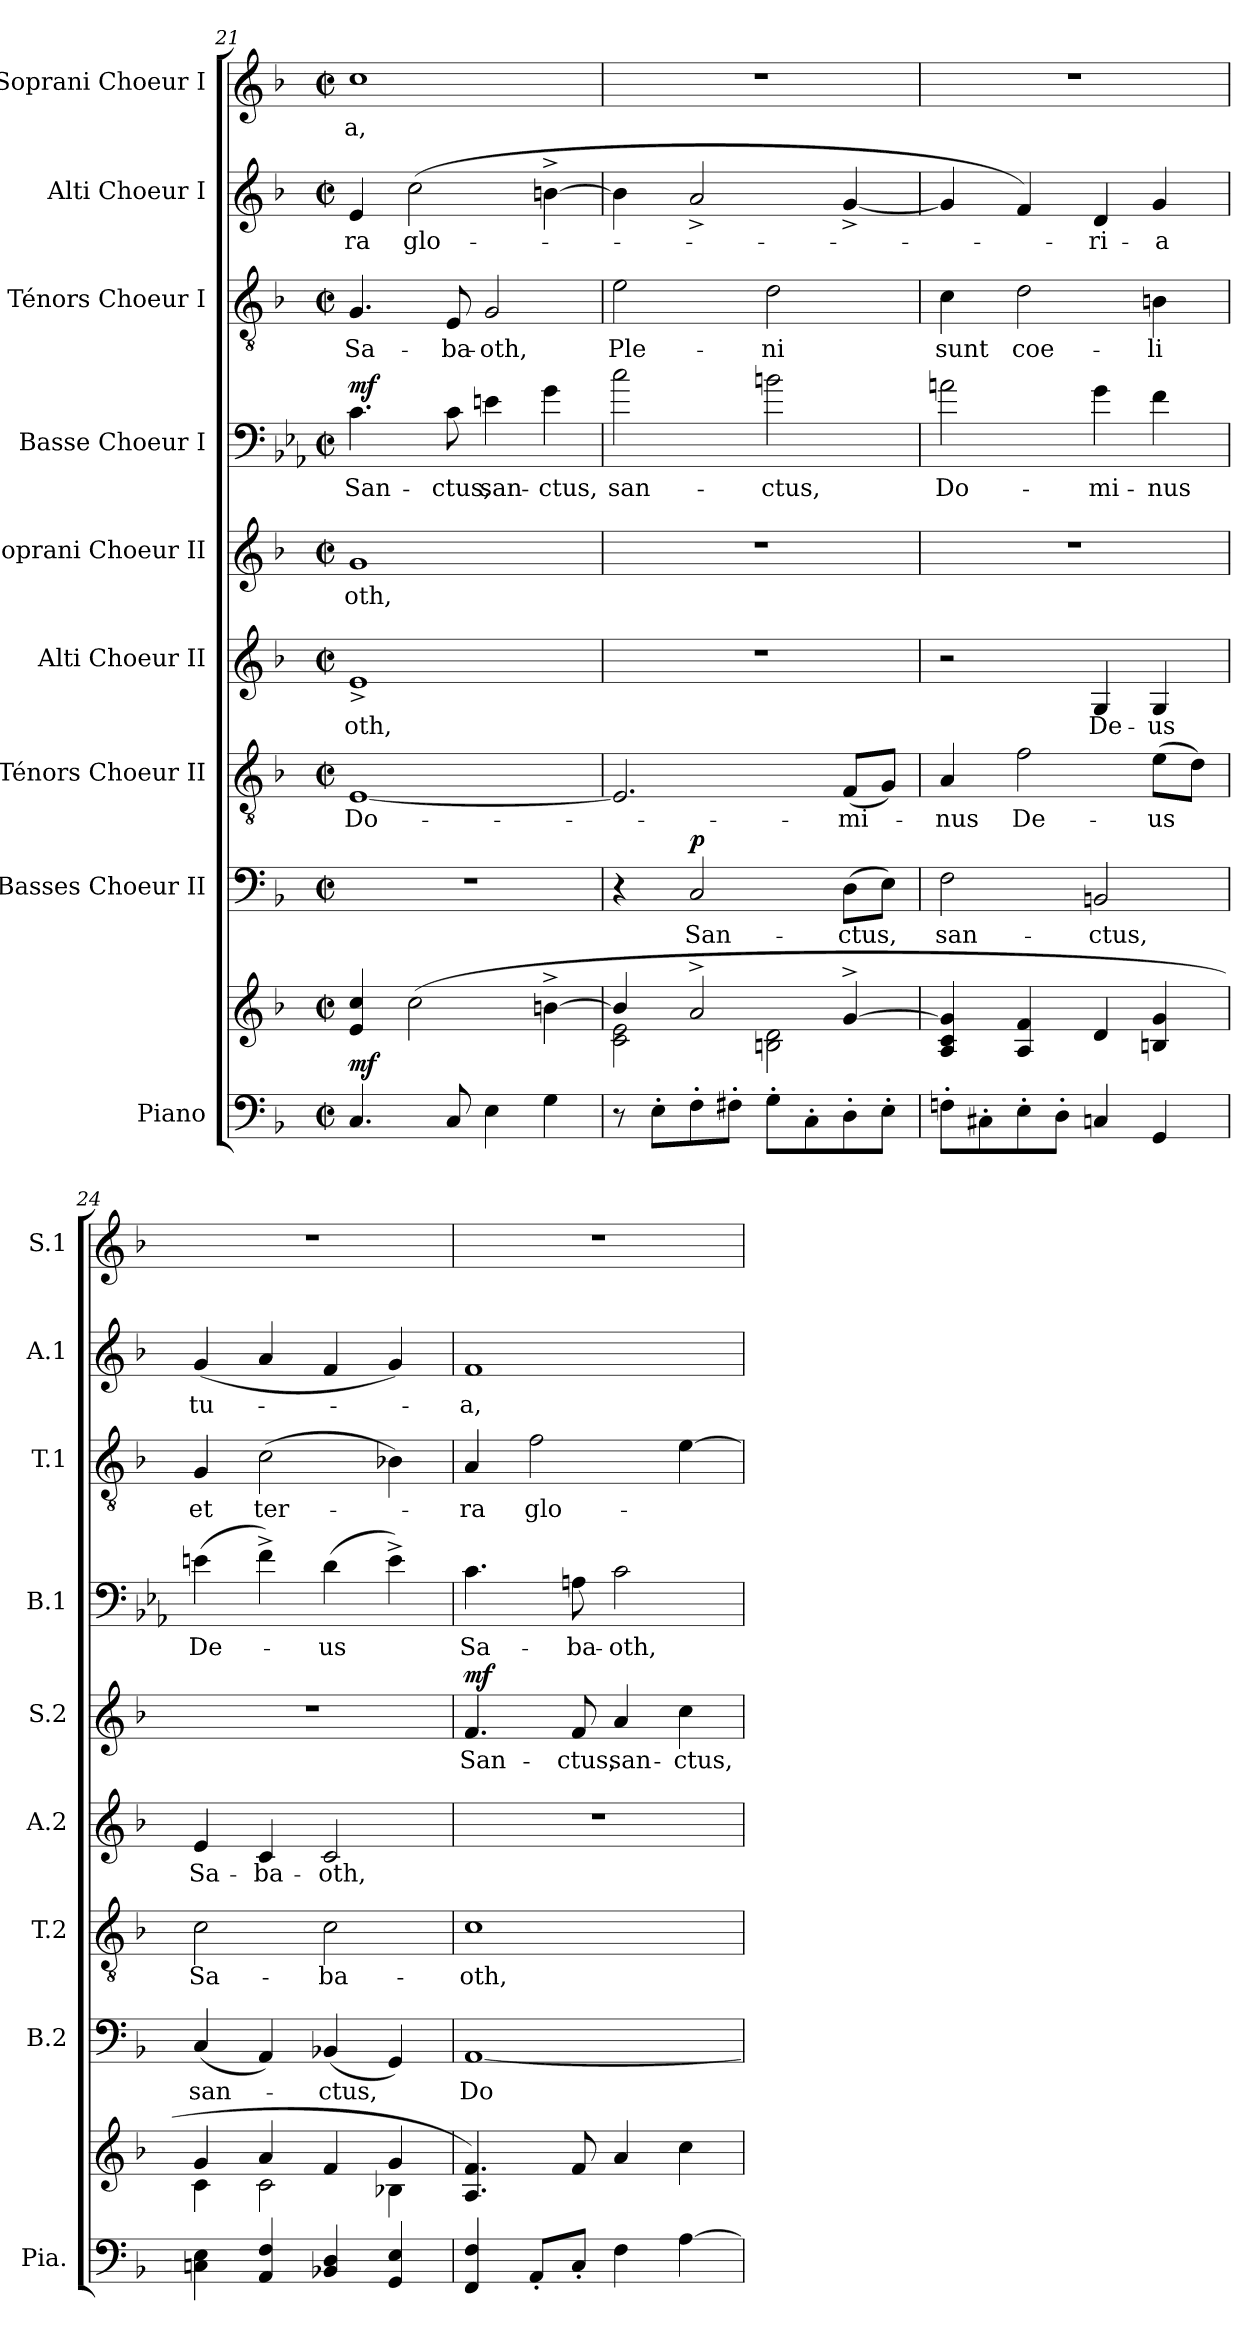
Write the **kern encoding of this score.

**kern	**kern	**dynam	**kern	**text	**dynam	**kern	**text	**kern	**text	**kern	**text	**dynam	**kern	**text	**dynam	**kern	**text	**kern	**text	**kern	**text
*part9	*part9	*part9	*part8	*part8	*part8	*part7	*part7	*part6	*part6	*part5	*part5	*part5	*part4	*part4	*part4	*part3	*part3	*part2	*part2	*part1	*part1
*staff10	*staff9	*staff9/10	*staff8	*staff8	*staff8	*staff7	*staff7	*staff6	*staff6	*staff5	*staff5	*staff5	*staff4	*staff4	*staff4	*staff3	*staff3	*staff2	*staff2	*staff1	*staff1
*I"Piano	*	*	*I"Basses Choeur II	*	*	*I"Ténors Choeur II	*	*I"Alti Choeur II	*	*I"Soprani Choeur II	*	*	*I"Basse Choeur I	*	*	*I"Ténors Choeur I	*	*I"Alti Choeur I	*	*I"Soprani Choeur I	*
*I'Pia.	*	*	*I'B.2	*	*	*I'T.2	*	*I'A.2	*	*I'S.2	*	*	*I'B.1	*	*	*I'T.1	*	*I'A.1	*	*I'S.1	*
*clefF4	*clefG2	*	*clefF4	*	*	*clefGv2	*	*clefG2	*	*clefG2	*	*	*clefF4	*	*	*clefGv2	*	*clefG2	*	*clefG2	*
*	*	*	*	*	*	*	*	*	*	*	*	*	*ITrd8c14	*	*	*	*	*	*	*	*
*k[b-]	*k[b-]	*	*k[b-]	*	*	*k[b-]	*	*k[b-]	*	*k[b-]	*	*	*k[b-e-a-]	*	*	*k[b-]	*	*k[b-]	*	*k[b-]	*
*M2/2	*M2/2	*	*M2/2	*	*	*M2/2	*	*M2/2	*	*M2/2	*	*	*M2/2	*	*	*M2/2	*	*M2/2	*	*M2/2	*
*met(c|)	*met(c|)	*	*met(c|)	*	*	*met(c|)	*	*met(c|)	*	*met(c|)	*	*	*met(c|)	*	*	*met(c|)	*	*met(c|)	*	*met(c|)	*
=21	=21	=21	=21	=21	=21	=21	=21	=21	=21	=21	=21	=21	=21	=21	=21	=21	=21	=21	=21	=21	=21
!	!	!LO:DY:a=2	!	!	!	!	!	!	!	!	!	!	!	!	!LO:DY:a	!	!	!	!	!	!
4.C/	4e/ 4cc/	mf	1r	.	.	[1E	Do-	1e^	-oth,	1g	-oth,	.	4.Ci\	San-	mf	4.G/	Sa-	4e/	-ra	1cc	-a,
.	(2cc\	.	.	.	.	.	.	.	.	.	.	.	.	.	.	.	.	(2cc\	glo-	.	.
8C/	.	.	.	.	.	.	.	.	.	.	.	.	8Ci\	-ctus,	.	8E/	-ba-	.	.	.	.
4E\	.	.	.	.	.	.	.	.	.	.	.	.	4Eni\	san-	.	2G/	-oth,	.	.	.	.
4G\	[4bn^\	.	.	.	.	.	.	.	.	.	.	.	4Gi\	-ctus,	.	.	.	[4bn^\	.	.	.
=22	=22	=22	=22	=22	=22	=22	=22	=22	=22	=22	=22	=22	=22	=22	=22	=22	=22	=22	=22	=22	=22
*	*^	*	*	*	*	*	*	*	*	*	*	*	*	*	*	*	*	*	*	*	*
8r	4b/]	2c\ 2e\	.	4r	.	.	2.E/]	.	1r	.	1r	.	.	2ci\	san-	.	2e\	Ple-	4b\]	.	1r	.
8E'\L	.	.	.	.	.	.	.	.	.	.	.	.	.	.	.	.	.	.	.	.	.	.
!	!	!	!	!	!	!LO:DY:a	!	!	!	!	!	!	!	!	!	!	!	!	!	!	!	!
8F'\	2a^/	.	.	2Ci/	San-	p	.	.	.	.	.	.	.	.	.	.	.	.	2a^/	.	.	.
8F#X'\J	.	.	.	.	.	.	.	.	.	.	.	.	.	.	.	.	.	.	.	.	.	.
8G'\L	.	2Bn\ 2d\	.	.	.	.	.	.	.	.	.	.	.	2Bni\	-ctus,	.	2d\	-ni	.	.	.	.
8C'\	.	.	.	.	.	.	.	.	.	.	.	.	.	.	.	.	.	.	.	.	.	.
8D'\	[4g^/	.	.	(8Di\L	-ctus,	.	(8F/L	-mi-	.	.	.	.	.	.	.	.	.	.	[4g^/	.	.	.
8E'\J	.	.	.	8Ei\J)	.	.	8G/J)	.	.	.	.	.	.	.	.	.	.	.	.	.	.	.
*	*v	*v	*	*	*	*	*	*	*	*	*	*	*	*	*	*	*	*	*	*	*	*
=23	=23	=23	=23	=23	=23	=23	=23	=23	=23	=23	=23	=23	=23	=23	=23	=23	=23	=23	=23	=23	=23
8Fn'\L	4A/ 4c/ 4g/]	.	2Fi\	san-	.	4A/	-nus	2r	.	1r	.	.	2Ani\	Do-	.	4c\	sunt	4g/]	.	1r	.
8C#X'\	.	.	.	.	.	.	.	.	.	.	.	.	.	.	.	.	.	.	.	.	.
8E'\	4A/ 4f/	.	.	.	.	2f\	De-	.	.	.	.	.	.	.	.	2d\	coe-	4f/)	.	.	.
8D'\J	.	.	.	.	.	.	.	.	.	.	.	.	.	.	.	.	.	.	.	.	.
4Cn/	4d/	.	2BBni/	-ctus,	.	.	.	4G/	De-	.	.	.	4Gi\	-mi-	.	.	.	4d/	-ri-	.	.
4GG/	4Bn/ 4g/	.	.	.	.	(8e\L	-us	4G/	-us	.	.	.	4Fi\	-nus	.	4Bn\	-li	4g/	-a	.	.
.	.	.	.	.	.	8d\J)	.	.	.	.	.	.	.	.	.	.	.	.	.	.	.
!!LO:PB:g=z
=24	=24	=24	=24	=24	=24	=24	=24	=24	=24	=24	=24	=24	=24	=24	=24	=24	=24	=24	=24	=24	=24
*	*^	*	*	*	*	*	*	*	*	*	*	*	*	*	*	*	*	*	*	*	*
4Cn\ 4E\	4g/	4c\	.	(4Ci/	san-	.	2c\	Sa-	4e/	Sa-	1r	.	.	(4Eni\	De-	.	4G/	et	(>4g/	tu-	1r	.
4AA/ 4F/	4a/	2c\	.	4AAi/)	.	.	.	.	4c/	-ba-	.	.	.	4F^i\)	.	.	(2c\	ter-	4a/	.	.	.
4BB-X/ 4D/	4f/	.	.	(4BB-Xi/	-ctus,	.	2c\	-ba-	2c/	-oth,	.	.	.	(4Di\	-us	.	.	.	4f/	.	.	.
4GG/ 4E/	4g/	4B-X\	.	4GGi/)	.	.	.	.	.	.	.	.	.	4E^i\)	.	.	4B-X\)	.	4g/)	.	.	.
=25	=25	=25	=25	=25	=25	=25	=25	=25	=25	=25	=25	=25	=25	=25	=25	=25	=25	=25	=25	=25	=25	=25
!	!	!	!	!	!	!	!	!	!	!	!	!	!LO:DY:a	!	!	!	!	!	!	!	!	!
*	*v	*v	*	*	*	*	*	*	*	*	*	*	*	*	*	*	*	*	*	*	*	*
4FF/ 4F/	4.A/ 4.f/)	.	[1AAi	Do-	.	1c	-oth,	1r	.	4.f/	San-	mf	4.Ci\	Sa-	.	4A/	-ra	1f	-a,	1r	.
8AA'/L	.	.	.	.	.	.	.	.	.	.	.	.	.	.	.	2f\	glo-	.	.	.	.
8C'/J	8f/	.	.	.	.	.	.	.	.	8f/	-ctus,	.	8AAni\	-ba-	.	.	.	.	.	.	.
4F\	4a/	.	.	.	.	.	.	.	.	4a/	san-	.	2Ci\	-oth,	.	.	.	.	.	.	.
[4A\	4cc\	.	.	.	.	.	.	.	.	4cc\	-ctus,	.	.	.	.	[4e\	.	.	.	.	.
=	=	=	=	=	=	=	=	=	=	=	=	=	=	=	=	=	=	=	=	=	=
*-	*-	*-	*-	*-	*-	*-	*-	*-	*-	*-	*-	*-	*-	*-	*-	*-	*-	*-	*-	*-	*-
